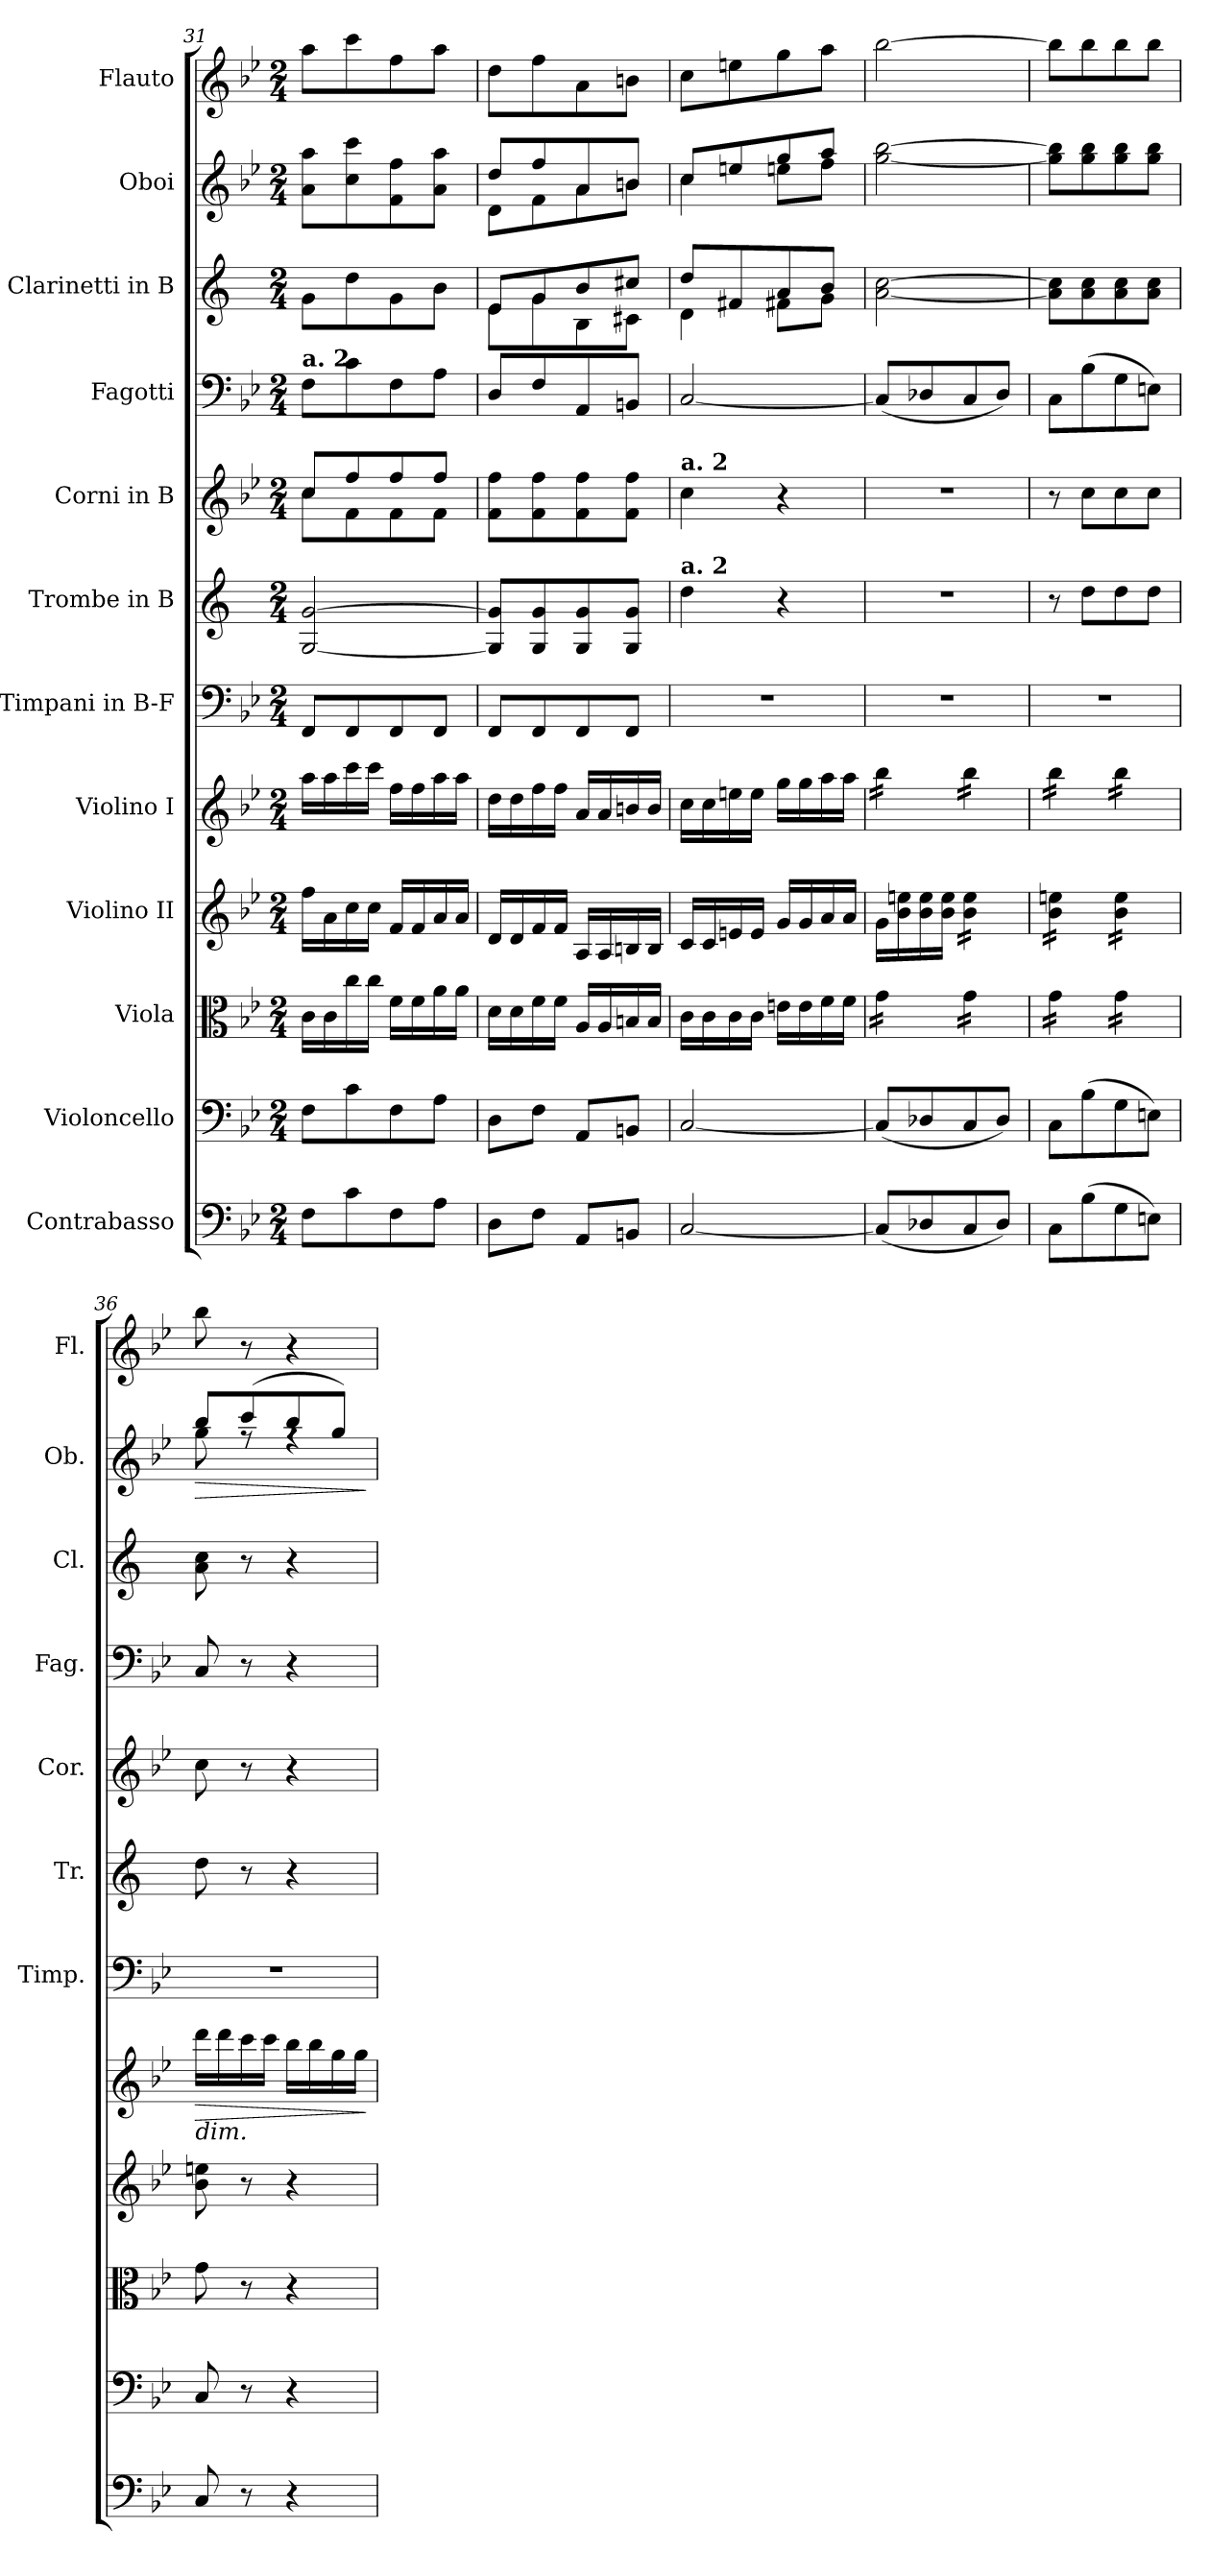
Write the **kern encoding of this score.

**kern	**kern	**kern	**kern	**kern	**dynam	**kern	**kern	**kern	**kern	**kern	**kern	**dynam	**kern
*part12	*part11	*part10	*part9	*part8	*part8	*part7	*part6	*part5	*part4	*part3	*part2	*part2	*part1
*staff12	*staff11	*staff10	*staff9	*staff8	*staff8	*staff7	*staff6	*staff5	*staff4	*staff3	*staff2	*staff2	*staff1
*I"Contrabasso	*I"Violoncello	*I"Viola	*I"Violino II	*I"Violino I	*	*I"Timpani in B-F	*I"Trombe in B	*I"Corni in B	*I"Fagotti	*I"Clarinetti in B	*I"Oboi	*	*I"Flauto
*	*	*	*	*	*	*I'Timp.	*I'Tr.	*I'Cor.	*I'Fag.	*I'Cl.	*I'Ob.	*	*I'Fl.
*clefF4	*clefF4	*clefC3	*clefG2	*clefG2	*	*clefF4	*clefG2	*clefG2	*clefF4	*clefG2	*clefG2	*	*clefG2
*ITrd7c12	*	*	*	*	*	*	*ITrd1c2	*ITrd8c14	*	*ITrd1c2	*	*	*
*k[b-e-]	*k[b-e-]	*k[b-e-]	*k[b-e-]	*k[b-e-]	*	*k[b-e-]	*k[b-e-]	*k[b-e-]	*k[b-e-]	*k[b-e-]	*k[b-e-]	*	*k[b-e-]
*M2/4	*M2/4	*M2/4	*M2/4	*M2/4	*	*M2/4	*M2/4	*M2/4	*M2/4	*M2/4	*M2/4	*	*M2/4
=31	=31	=31	=31	=31	=31	=31	=31	=31	=31	=31	=31	=31	=31
*	*	*	*	*	*	*	*	*^	*	*	*	*	*
!	!	!	!	!	!	!	!	!	!	!LO:TX:a:B:t=a. 2	!	!	!	!
8FF\L	8F\L	16c\LL	16ff\LL	16aa\LL	.	8FF/L	[2F/ [2f/	8c/L	8c\L	8F\L	8f\L	8a\ 8aa\L	.	8aa\L
.	.	16c\	16a\	16aa\	.	.	.	.	.	.	.	.	.	.
8C\	8c\	16cc\	16cc\	16ccc\	.	8FF/	.	8f/	8F\	8c\	8cc\	8cc\ 8ccc\	.	8ccc\
.	.	16cc\JJ	16cc\JJ	16ccc\JJ	.	.	.	.	.	.	.	.	.	.
8FF\	8F\	16f\LL	16f/LL	16ff\LL	.	8FF/	.	8f/	8F\	8F\	8f\	8f\ 8ff\	.	8ff\
.	.	16f\	16f/	16ff\	.	.	.	.	.	.	.	.	.	.
8AA\J	8A\J	16a\	16a/	16aa\	.	8FF/J	.	8f/J	8F\J	8A\J	8a\J	8a\ 8aa\J	.	8aa\J
.	.	16a\JJ	16a/JJ	16aa\JJ	.	.	.	.	.	.	.	.	.	.
*	*	*	*	*	*	*	*	*v	*v	*	*	*	*	*
!!LO:PB:g=z
=32	=32	=32	=32	=32	=32	=32	=32	=32	=32	=32	=32	=32	=32
*	*	*	*	*	*	*	*	*	*	*^	*^	*	*
8DD\L	8D\L	16d\LL	16d/LL	16dd\LL	.	8FF/L	8F/] 8f/]L	8F\ 8f\L	8D/L	8d/L	8d\L	8dd/L	8d\L	.	8dd\L
.	.	16d\	16d/	16dd\	.	.	.	.	.	.	.	.	.	.	.
8FF\J	8F\J	16f\	16f/	16ff\	.	8FF/	8F/ 8f/	8F\ 8f\	8F/	8f/	8f\	8ff/	8f\	.	8ff\
.	.	16f\JJ	16f/JJ	16ff\JJ	.	.	.	.	.	.	.	.	.	.	.
8AAA/L	8AA/L	16A/LL	16A/LL	16a/LL	.	8FF/	8F/ 8f/	8F\ 8f\	8AA/	8a/	8A\	8a/	8a\	.	8a\
.	.	16A/	16A/	16a/	.	.	.	.	.	.	.	.	.	.	.
8BBBn/J	8BBn/J	16Bn/	16Bn/	16bn/	.	8FF/J	8F/ 8f/J	8F\ 8f\J	8BBn/J	8bn/J	8Bn\J	8bn/J	8b\J	.	8bn\J
.	.	16B/JJ	16B/JJ	16b/JJ	.	.	.	.	.	.	.	.	.	.	.
=33	=33	=33	=33	=33	=33	=33	=33	=33	=33	=33	=33	=33	=33	=33	=33
!	!	!	!	!	!	!	!	!LO:TX:a:B:t=a. 2	!	!	!	!	!	!	!
!	!	!	!	!	!	!	!LO:TX:a:B:t=a. 2	!	!	!	!	!	!	!	!
[2CC/	[2C/	16c\LL	16c/LL	16cc\LL	.	2r	4cc\	4c\	[2C/	8cc/L	4c\	8cc/L	4cc\	.	8cc\L
.	.	16c\	16c/	16cc\	.	.	.	.	.	.	.	.	.	.	.
.	.	16c\	16en/	16een\	.	.	.	.	.	8en/	.	8een/	.	.	8een\
.	.	16c\JJ	16e/JJ	16ee\JJ	.	.	.	.	.	.	.	.	.	.	.
.	.	16en\LL	16g/LL	16gg\LL	.	.	4r	4r	.	8g/	8en\L	8gg/	8een\L	.	8gg\
.	.	16e\	16g/	16gg\	.	.	.	.	.	.	.	.	.	.	.
.	.	16f\	16a/	16aa\	.	.	.	.	.	8a/J	8f\J	8aa/J	8ff\J	.	8aa\J
.	.	16f\JJ	16a/JJ	16aa\JJ	.	.	.	.	.	.	.	.	.	.	.
*	*	*	*	*	*	*	*	*	*	*v	*v	*	*	*	*
*	*	*	*	*	*	*	*	*	*	*	*v	*v	*	*
=34	=34	=34	=34	=34	=34	=34	=34	=34	=34	=34	=34	=34	=34
*	*	*tremolo	*	*	*	*	*	*	*	*	*	*	*
*	*	*	*	*tremolo	*	*	*	*	*	*	*	*	*
(8CC/L]	(8C/L]	16g\LL	16g\LL	16bb-\LL	.	2r	2r	2r	(8C/L]	[2g\ [2b-\	[2gg\ [2bb-\	.	[2bb-\
.	.	16g\	16b-\ 16een\	16bb-\	.	.	.	.	.	.	.	.	.
8DD-X/	8D-X/	16g\	16b-\ 16ee\	16bb-\	.	.	.	.	8D-X/	.	.	.	.
.	.	16g\JJ	16b-\ 16ee\JJ	16bb-\JJ	.	.	.	.	.	.	.	.	.
*	*	*	*tremolo	*	*	*	*	*	*	*	*	*	*
8CC/	8C/	16g\LL	16b-\ 16ee\LL	16bb-\LL	.	.	.	.	8C/	.	.	.	.
.	.	16g\	16b-\ 16ee\	16bb-\	.	.	.	.	.	.	.	.	.
8DD-/J)	8D-/J)	16g\	16b-\ 16ee\	16bb-\	.	.	.	.	8D-/J)	.	.	.	.
.	.	16g\JJ	16b-\ 16ee\JJ	16bb-\JJ	.	.	.	.	.	.	.	.	.
=35	=35	=35	=35	=35	=35	=35	=35	=35	=35	=35	=35	=35	=35
8CC\L	8C\L	16g\LL	16b-\ 16een\LL	16bb-\LL	.	2r	8r	8r	8C\L	8g\] 8b-\]L	8gg\] 8bb-\]L	.	8bb-\L]
.	.	16g\	16b-\ 16een\	16bb-\	.	.	.	.	.	.	.	.	.
(8BB-\	(8B-\	16g\	16b-\ 16een\	16bb-\	.	.	8cc\L	8c\L	(8B-\	8g\ 8b-\	8gg\ 8bb-\	.	8bb-\
.	.	16g\JJ	16b-\ 16een\JJ	16bb-\JJ	.	.	.	.	.	.	.	.	.
8GG\	8G\	16g\LL	16b-\ 16ee\LL	16bb-\LL	.	.	8cc\	8c\	8G\	8g\ 8b-\	8gg\ 8bb-\	.	8bb-\
.	.	16g\	16b-\ 16ee\	16bb-\	.	.	.	.	.	.	.	.	.
8EEn\J)	8En\J)	16g\	16b-\ 16ee\	16bb-\	.	.	8cc\J	8c\J	8En\J)	8g\ 8b-\J	8gg\ 8bb-\J	.	8bb-\J
.	.	16g\JJ	16b-\ 16ee\JJ	16bb-\JJ	.	.	.	.	.	.	.	.	.
*	*	*	*	*Xtremolo	*	*	*	*	*	*	*	*	*
*	*	*	*Xtremolo	*	*	*	*	*	*	*	*	*	*
*	*	*Xtremolo	*	*	*	*	*	*	*	*	*	*	*
=36	=36	=36	=36	=36	=36	=36	=36	=36	=36	=36	=36	=36	=36
!	!	!	!	!	!	!	!	!	!	!	!LO:TX:b:i:t=dim.	!	!
!	!	!	!	!LO:TX:b:i:t=dim.	!	!	!	!	!	!	!	!	!
!	!	!	!	!	!LO:HP:b	!	!	!	!	!	!	!LO:HP:b	!
*	*	*	*	*	*	*	*	*	*	*	*^	*	*
8CC/	8C/	8g\	8b-\ 8een\	16ddd\LL	>	2r	8cc\	8c\	8C/	8g\ 8b-\	8bb-/L	8gg\	>	8bb-\
.	.	.	.	16ddd\	.	.	.	.	.	.	.	.	.	.
8r	8r	8r	8r	16ccc\	.	.	8r	8r	8r	8r	(8ccc/	8rff	.	8r
.	.	.	.	16ccc\JJ	.	.	.	.	.	.	.	.	.	.
4r	4r	4r	4r	16bb-\LL	.	.	4r	4r	4r	4r	8bb-/	4rff	.	4r
.	.	.	.	16bb-\	.	.	.	.	.	.	.	.	.	.
.	.	.	.	16gg\	.	.	.	.	.	.	8gg/J)	.	.	.
.	.	.	.	16gg\JJ	.	.	.	.	.	.	.	.	.	.
*	*	*	*	*	*	*	*	*	*	*	*v	*v	*	*
.	.	.	.	.	]	.	.	.	.	.	.	]	.
=	=	=	=	=	=	=	=	=	=	=	=	=	=
*-	*-	*-	*-	*-	*-	*-	*-	*-	*-	*-	*-	*-	*-
